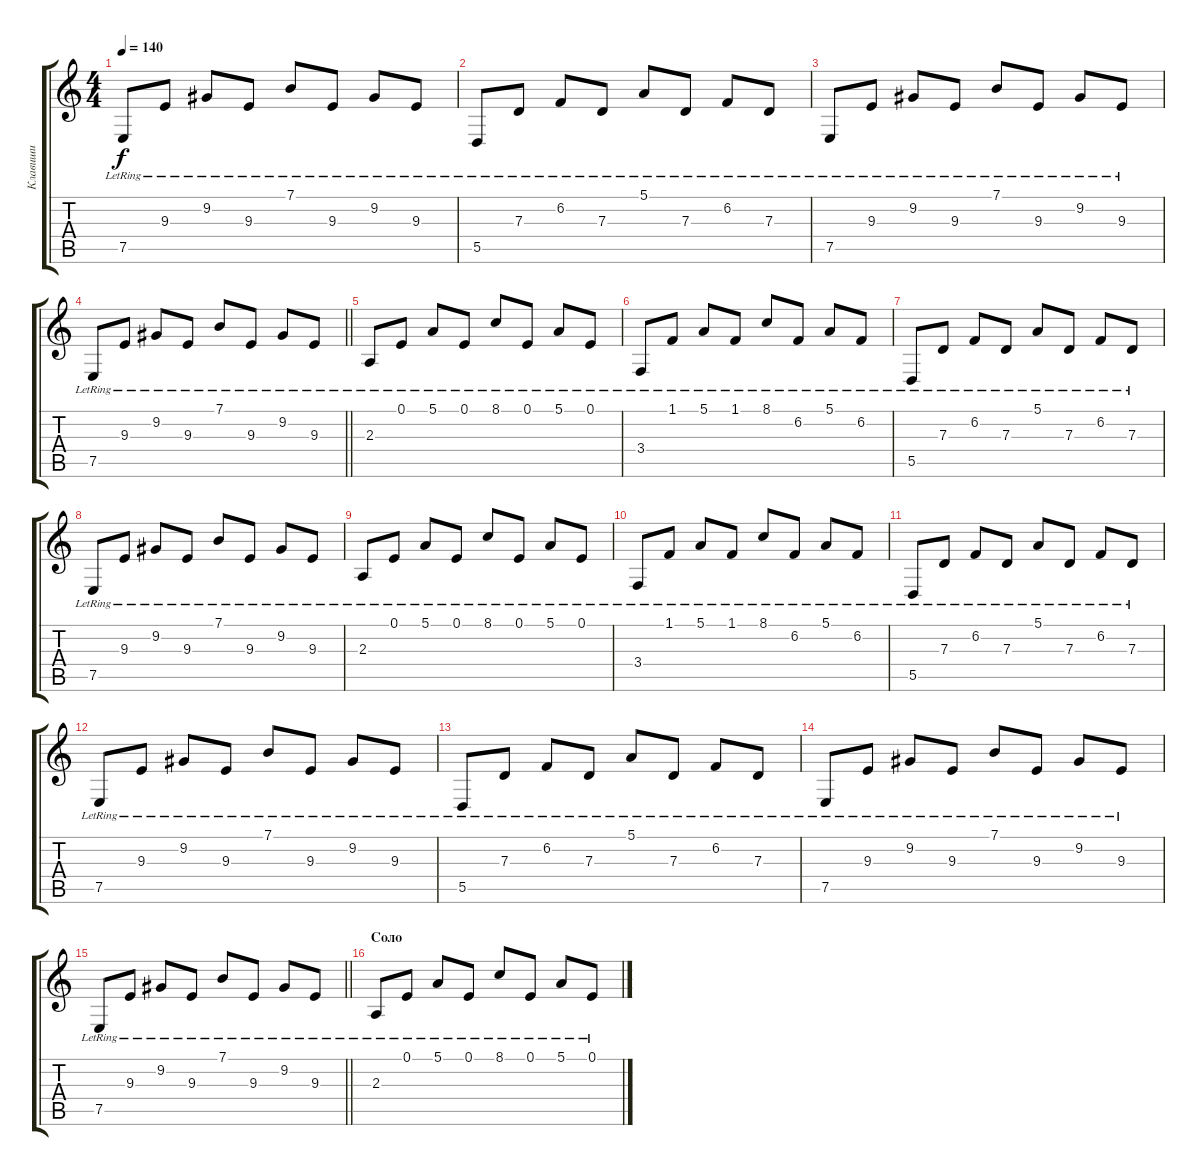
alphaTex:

\track ("Клавиши" "Клавиши") {instrument pizzicatostrings}
\staff {score tabs}
\tuning (E4 B3 G3 D3 A2 E2) {hide}
\ts (4 4)
\tempo 140
\clef g2
\ks c
7.5{lr}.8{dy f} 9.3{lr}.8 9.2{lr}.8 9.3{lr}.8 7.1{lr}.8 9.3{lr}.8 9.2{lr}.8 9.3{lr}.8 |
5.5{lr}.8 7.3{lr}.8 6.2{lr}.8 7.3{lr}.8 5.1{lr}.8 7.3{lr}.8 6.2{lr}.8 7.3{lr}.8 |
7.5{lr}.8 9.3{lr}.8 9.2{lr}.8 9.3{lr}.8 7.1{lr}.8 9.3{lr}.8 9.2{lr}.8 9.3{lr}.8 |
\barLineRight lightlight
7.5{lr}.8 9.3{lr}.8 9.2{lr}.8 9.3{lr}.8 7.1{lr}.8 9.3{lr}.8 9.2{lr}.8 9.3{lr}.8 |
2.3{lr}.8 0.1{lr}.8 5.1{lr}.8 0.1{lr}.8 8.1{lr}.8 0.1{lr}.8 5.1{lr}.8 0.1{lr}.8 |
3.4{lr}.8 1.1{lr}.8 5.1{lr}.8 1.1{lr}.8 8.1{lr}.8 6.2{lr}.8 5.1{lr}.8 6.2{lr}.8 |
5.5{lr}.8 7.3{lr}.8 6.2{lr}.8 7.3{lr}.8 5.1{lr}.8 7.3{lr}.8 6.2{lr}.8 7.3{lr}.8 |
7.5{lr}.8 9.3{lr}.8 9.2{lr}.8 9.3{lr}.8 7.1{lr}.8 9.3{lr}.8 9.2{lr}.8 9.3{lr}.8 |
2.3{lr}.8 0.1{lr}.8 5.1{lr}.8 0.1{lr}.8 8.1{lr}.8 0.1{lr}.8 5.1{lr}.8 0.1{lr}.8 |
3.4{lr}.8 1.1{lr}.8 5.1{lr}.8 1.1{lr}.8 8.1{lr}.8 6.2{lr}.8 5.1{lr}.8 6.2{lr}.8 |
5.5{lr}.8 7.3{lr}.8 6.2{lr}.8 7.3{lr}.8 5.1{lr}.8 7.3{lr}.8 6.2{lr}.8 7.3{lr}.8 |
7.5{lr}.8 9.3{lr}.8 9.2{lr}.8 9.3{lr}.8 7.1{lr}.8 9.3{lr}.8 9.2{lr}.8 9.3{lr}.8 |
5.5{lr}.8 7.3{lr}.8 6.2{lr}.8 7.3{lr}.8 5.1{lr}.8 7.3{lr}.8 6.2{lr}.8 7.3{lr}.8 |
7.5{lr}.8 9.3{lr}.8 9.2{lr}.8 9.3{lr}.8 7.1{lr}.8 9.3{lr}.8 9.2{lr}.8 9.3{lr}.8 |
\barLineRight lightlight
7.5{lr}.8 9.3{lr}.8 9.2{lr}.8 9.3{lr}.8 7.1{lr}.8 9.3{lr}.8 9.2{lr}.8 9.3{lr}.8 |
\section ("" "Соло")
2.3{lr}.8 0.1{lr}.8 5.1{lr}.8 0.1{lr}.8 8.1{lr}.8 0.1{lr}.8 5.1{lr}.8 0.1{lr}.8
